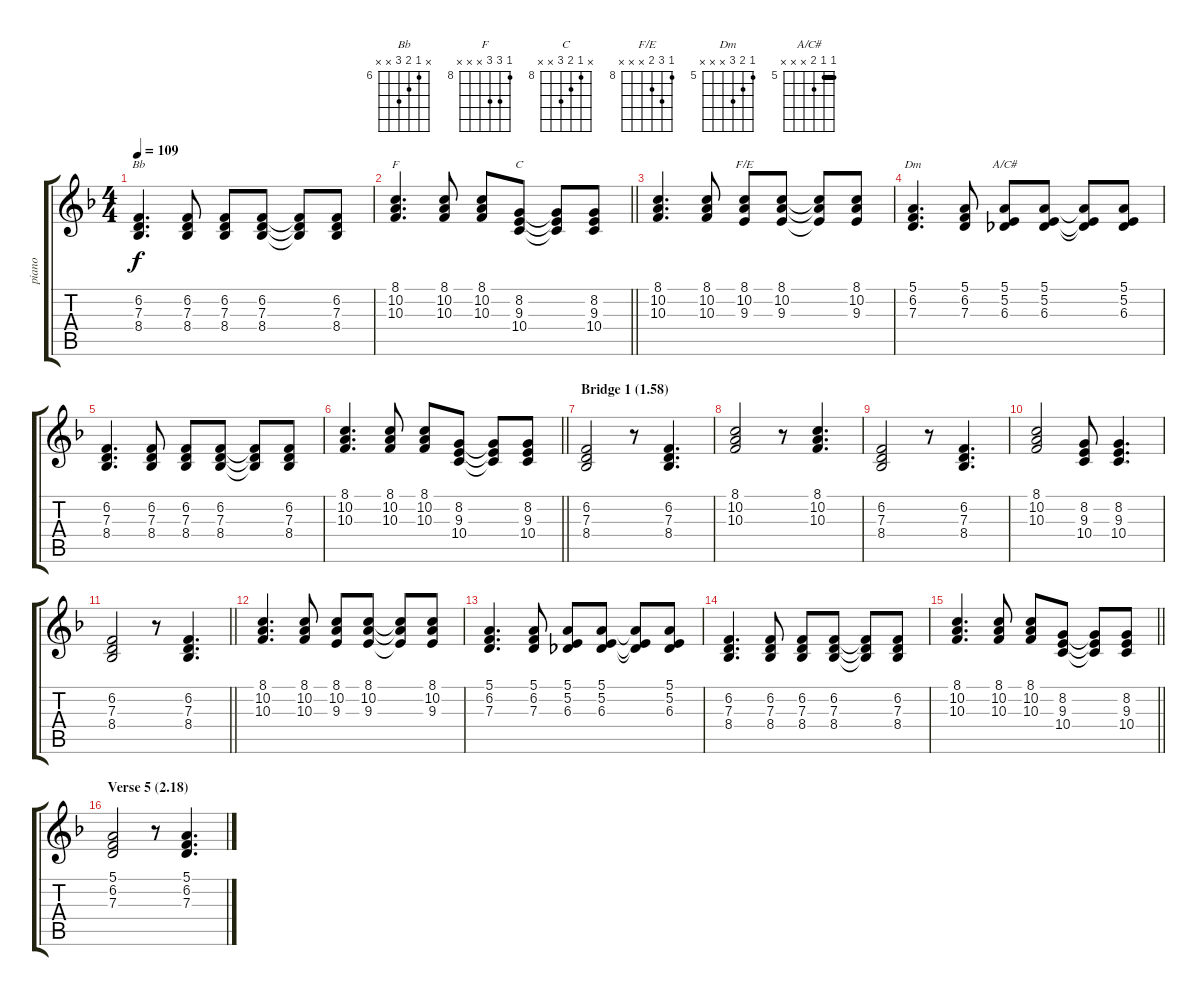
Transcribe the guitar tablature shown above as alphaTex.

\track ("piano" "piano") {instrument electricpiano1}
\staff {score tabs}
\tuning (E4 B3 G3 D3 A2 E2) {hide}
\chord ("Bb" x 6 7 8 x x) {firstfret 6}
\chord ("F" 8 10 10 x x x) {firstfret 8}
\chord ("C" x 8 9 10 x x) {firstfret 8}
\chord ("F/E" 8 10 9 x x x) {firstfret 8}
\chord ("Dm" 5 6 7 x x x) {firstfret 5}
\chord ("A/C#" 5 5 6 x x x) {firstfret 5 barre 5}
\ts (4 4)
\tempo 109
\clef g2
\ks f
(6.2 7.3 8.4).4{d ch "Bb" dy f} (6.2 7.3 8.4).8 (6.2 7.3 8.4).8 (6.2 7.3 8.4).8 (6.2{t} 7.3{t} 8.4{t}).8 (6.2 7.3 8.4).8 |
\barLineRight lightlight
(8.1 10.2 10.3).4{d ch "F"} (8.1 10.2 10.3).8 (8.1 10.2 10.3).8 (8.2 9.3 10.4).8{ch "C"} (8.2{t} 9.3{t} 10.4{t}).8 (8.2 9.3 10.4).8 |
(8.1 10.2 10.3).4{d} (8.1 10.2 10.3).8 (8.1 10.2 9.3).8{ch "F/E"} (8.1 10.2 9.3).8 (8.1{t} 10.2{t} 9.3{t}).8 (8.1 10.2 9.3).8 |
(5.1 6.2 7.3).4{d ch "Dm"} (5.1 6.2 7.3).8 (5.1 5.2 6.3).8{ch "A/C#"} (5.1 5.2 6.3).8 (5.1{t} 5.2{t} 6.3{t}).8 (5.1 5.2 6.3).8 |
(6.2 7.3 8.4).4{d} (6.2 7.3 8.4).8 (6.2 7.3 8.4).8 (6.2 7.3 8.4).8 (6.2{t} 7.3{t} 8.4{t}).8 (6.2 7.3 8.4).8 |
\barLineRight lightlight
(8.1 10.2 10.3).4{d} (8.1 10.2 10.3).8 (8.1 10.2 10.3).8 (8.2 9.3 10.4).8 (8.2{t} 9.3{t} 10.4{t}).8 (8.2 9.3 10.4).8 |
\section ("" "Bridge 1 (1.58)")
(6.2 7.3 8.4).2 r.8 (6.2 7.3 8.4).4{d} |
(8.1 10.2 10.3).2 r.8 (8.1 10.2 10.3).4{d} |
(6.2 7.3 8.4).2 r.8 (6.2 7.3 8.4).4{d} |
(8.1 10.2 10.3).2 (8.2 9.3 10.4).8 (8.2 9.3 10.4).4{d} |
\barLineRight lightlight
(6.2 7.3 8.4).2 r.8 (6.2 7.3 8.4).4{d} |
(8.1 10.2 10.3).4{d} (8.1 10.2 10.3).8 (8.1 10.2 9.3).8 (8.1 10.2 9.3).8 (8.1{t} 10.2{t} 9.3{t}).8 (8.1 10.2 9.3).8 |
(5.1 6.2 7.3).4{d} (5.1 6.2 7.3).8 (5.1 5.2 6.3).8 (5.1 5.2 6.3).8 (5.1{t} 5.2{t} 6.3{t}).8 (5.1 5.2 6.3).8 |
(6.2 7.3 8.4).4{d} (6.2 7.3 8.4).8 (6.2 7.3 8.4).8 (6.2 7.3 8.4).8 (6.2{t} 7.3{t} 8.4{t}).8 (6.2 7.3 8.4).8 |
\barLineRight lightlight
(8.1 10.2 10.3).4{d} (8.1 10.2 10.3).8 (8.1 10.2 10.3).8 (8.2 9.3 10.4).8 (8.2{t} 9.3{t} 10.4{t}).8 (8.2 9.3 10.4).8 |
\section ("" "Verse 5 (2.18)")
(5.1 6.2 7.3).2 r.8 (5.1 6.2 7.3).4{d}
